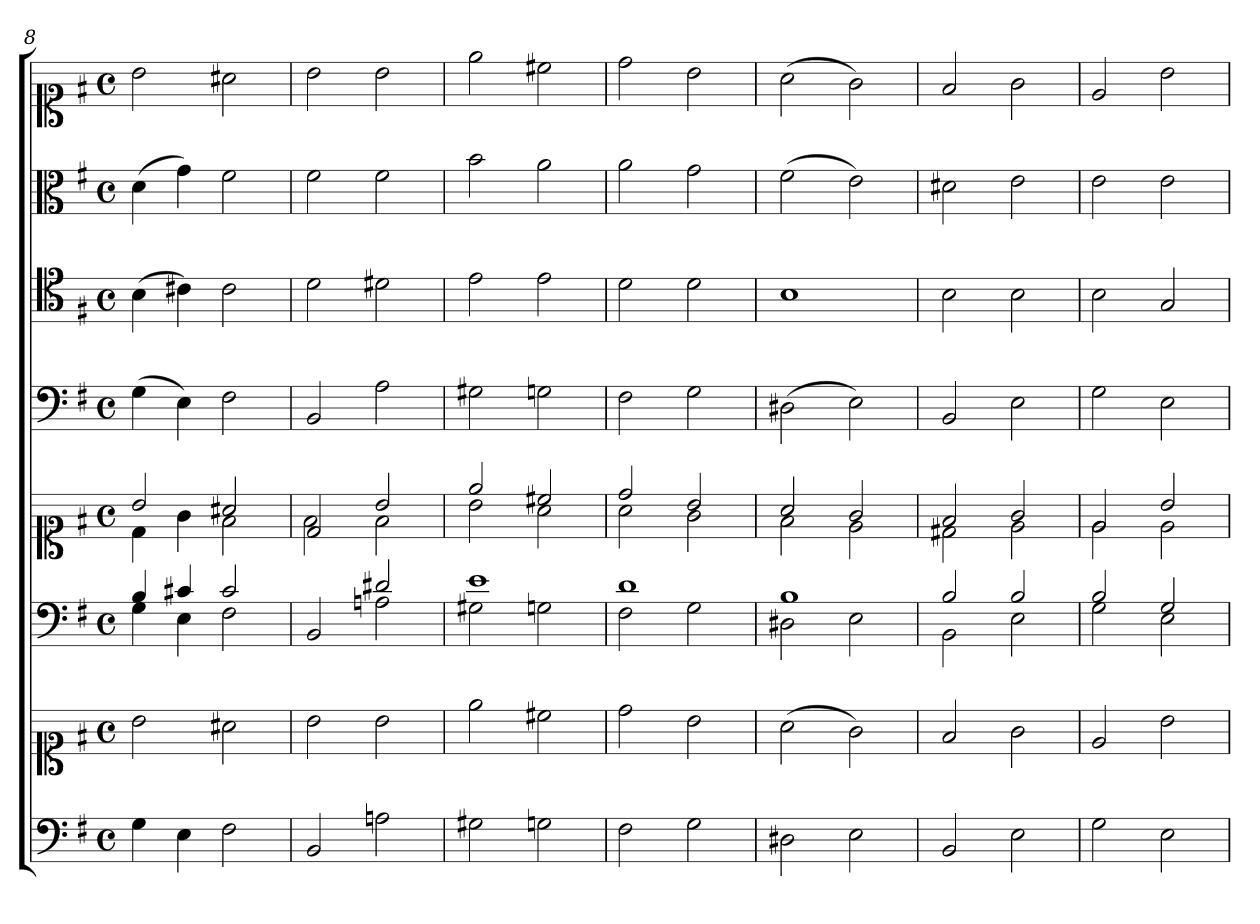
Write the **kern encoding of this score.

**kern	**kern	**kern	**kern	**kern	**kern	**kern	**kern
*part6	*part6	*part5	*part5	*part4	*part3	*part2	*part1
*staff8	*staff7	*staff6	*staff5	*staff4	*staff3	*staff2	*staff1
*clefF4	*clefC1	*clefF4	*clefC1	*clefF4	*clefC4	*clefC3	*clefC1
*k[f#]	*k[f#]	*k[f#]	*k[f#]	*k[f#]	*k[f#]	*k[f#]	*k[f#]
*G:	*G:	*G:	*G:	*G:	*G:	*G:	*G:
*M4/4	*M4/4	*M4/4	*M4/4	*M4/4	*M4/4	*M4/4	*M4/4
*met(c)	*met(c)	*met(c)	*met(c)	*met(c)	*met(c)	*met(c)	*met(c)
=8	=8	=8	=8	=8	=8	=8	=8
*	*	*^	*^	*	*	*	*
4G	2b	4B	4G	2b	4d	(4G	(4B	(4d	2b
4E	.	4c#X	4E	.	4g	4E)	4c#X)	4g)	.
2F#	2a#X	2c#	2F#	2a#X	2f#	2F#	2c#	2f#	2a#X
=9	=9	=9	=9	=9	=9	=9	=9	=9	=9
2BB	2b	2ryy	2BB	2d	2f#	2BB	2d	2f#	2b
2An	2b	2d#X	2An	2b	2f#	2A	2d#X	2f#	2b
=10	=10	=10	=10	=10	=10	=10	=10	=10	=10
2G#X	2ee	1e	2G#X	2ee	2b	2G#X	2e	2b	2ee
2Gn	2cc#X	.	2Gn	2cc#X	2a	2Gn	2e	2a	2cc#X
=11	=11	=11	=11	=11	=11	=11	=11	=11	=11
2F#	2dd	1d	2F#	2dd	2a	2F#	2d	2a	2dd
2G	2b	.	2G	2b	2g	2G	2d	2g	2b
=12	=12	=12	=12	=12	=12	=12	=12	=12	=12
2D#X	(2a	1B	2D#X	2a	2f#	(2D#X	1B	(2f#	(2a
2E	2g)	.	2E	2g	2e	2E)	.	2e)	2g)
=13	=13	=13	=13	=13	=13	=13	=13	=13	=13
2BB	2f#	2B	2BB	2f#	2d#X	2BB	2B	2d#X	2f#
2E	2g	2B	2E	2g	2e	2E	2B	2e	2g
=14	=14	=14	=14	=14	=14	=14	=14	=14	=14
2G	2e	2B	2G	2e	2e	2G	2B	2e	2e
2E	2b	2G	2E	2b	2e	2E	2G	2e	2b
*	*	*v	*v	*	*	*	*	*	*
*	*	*	*v	*v	*	*	*	*
=	=	=	=	=	=	=	=
*-	*-	*-	*-	*-	*-	*-	*-
